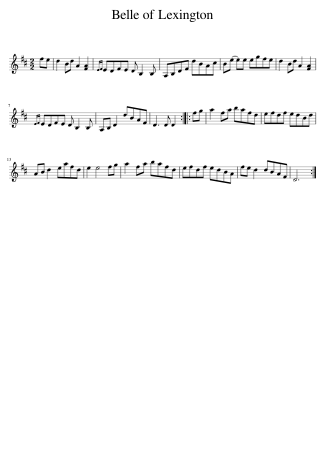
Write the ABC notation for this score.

X:1
L:1/8
M:2/2
I:linebreak $
K:D
V:1 treble
V:1
 fe | d2 Bd A2 [FA]2 |{EF} EDFE D B,2 B, | A,B,DF dBAc | B(e e)e egfe | %5
 d2 Bd A2 [FA]2 |${EF} EDFE D B,2 B, | A,B, D2 dBAF | D3 D D2 :: fg | %10
 a2 fa bafd | efdf edBd |$ AB d2 eafd | e2 e4 fg | a2 fa bafd | %15
 efdf edBA | fe d2 dBAF | D6 :| %18
